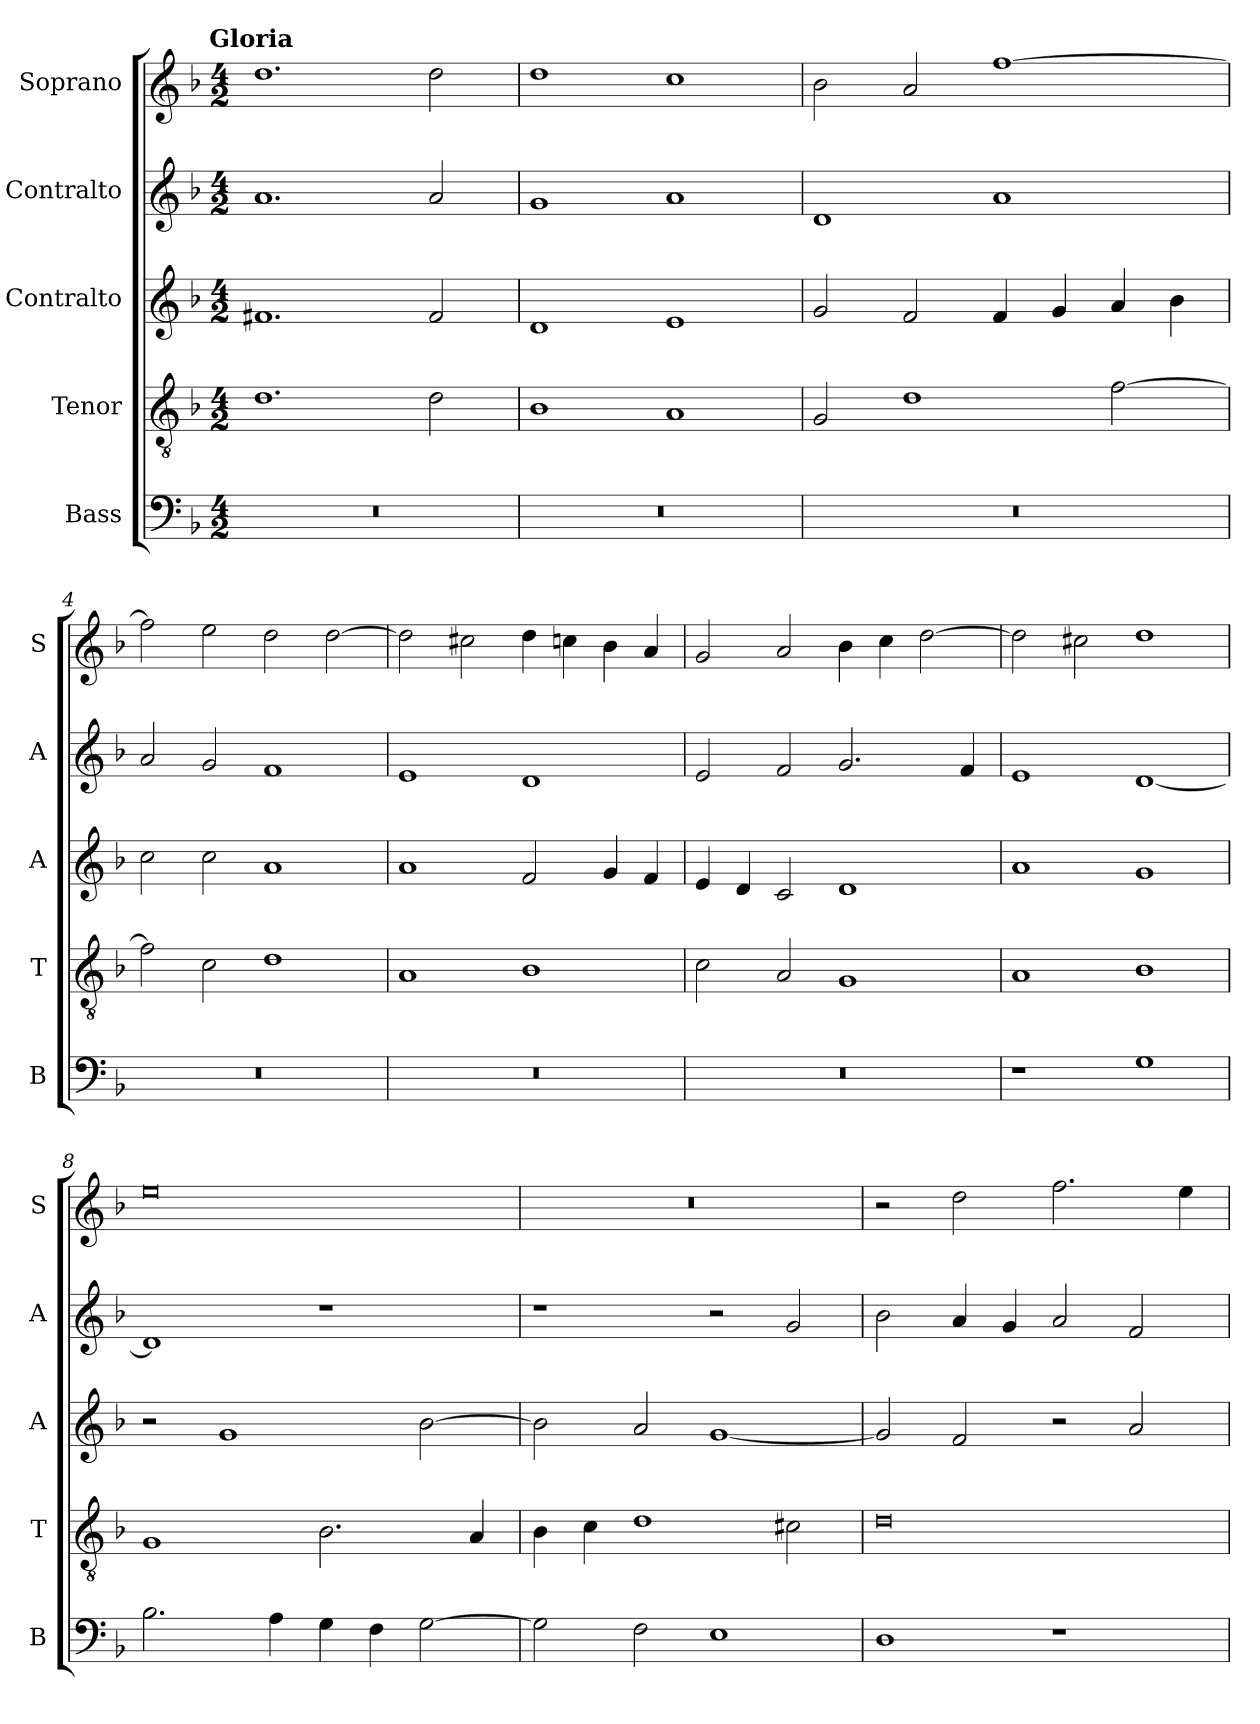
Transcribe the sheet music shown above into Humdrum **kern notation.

**kern	**kern	**kern	**kern	**kern
*part5	*part4	*part3	*part2	*part1
*staff5	*staff4	*staff3	*staff2	*staff1
*I"Bass	*I"Tenor	*I"Contralto	*I"Contralto	*I"Soprano
*I'B	*I'T	*I'A	*I'A	*I'S
*clefF4	*clefGv2	*clefG2	*clefG2	*clefG2
*k[b-]	*k[b-]	*k[b-]	*k[b-]	*k[b-]
*G:dor	*G:dor	*G:dor	*G:dor	*G:dor
!!LO:TX:omd:t=Gloria
*M4/2	*M4/2	*M4/2	*M4/2	*M4/2
=1	=1	=1	=1	=1
0r	1.d	1.f#X	1.a	1.dd
.	2d	2f#	2a	2dd
=2	=2	=2	=2	=2
0r	1B-	1d	1g	1dd
.	1A	1e	1a	1cc
=3	=3	=3	=3	=3
0r	2G	2g	1d	2b-
.	1d	2f	.	2a
.	.	4f	1a	[1ff
.	.	4g	.	.
.	[2f	4a	.	.
.	.	4b-	.	.
=4	=4	=4	=4	=4
0r	2f]	2cc	2a	2ff]
.	2c	2cc	2g	2ee
.	1d	1a	1f	2dd
.	.	.	.	[2dd
=5	=5	=5	=5	=5
0r	1A	1a	1e	2dd]
.	.	.	.	2cc#X
.	1B-	2f	1d	4dd
.	.	.	.	4ccn
.	.	4g	.	4b-
.	.	4f	.	4a
=6	=6	=6	=6	=6
0r	2c	4e	2e	2g
.	.	4d	.	.
.	2A	2c	2f	2a
.	1G	1d	2.g	4b-
.	.	.	.	4cc
.	.	.	.	[2dd
.	.	.	4f	.
=7	=7	=7	=7	=7
1r	1A	1a	1e	2dd]
.	.	.	.	2cc#X
1G	1B-	1g	[1d	1dd
=8	=8	=8	=8	=8
2.B-	1G	2r	1d]	0ee
.	.	1g	.	.
4A	.	.	.	.
4G	2.B-	.	1r	.
4F	.	.	.	.
[2G	.	[2b-	.	.
.	4A	.	.	.
=9	=9	=9	=9	=9
2G]	4B-	2b-]	1r	0r
.	4c	.	.	.
2F	1d	2a	.	.
1E	.	[1g	2r	.
.	2c#X	.	2g	.
=10	=10	=10	=10	=10
1D	0d	2g]	2b-	2r
.	.	2f	4a	2dd
.	.	.	4g	.
1r	.	2r	2a	2.ff
.	.	2a	2f	.
.	.	.	.	4ee
=	=	=	=	=
*-	*-	*-	*-	*-
